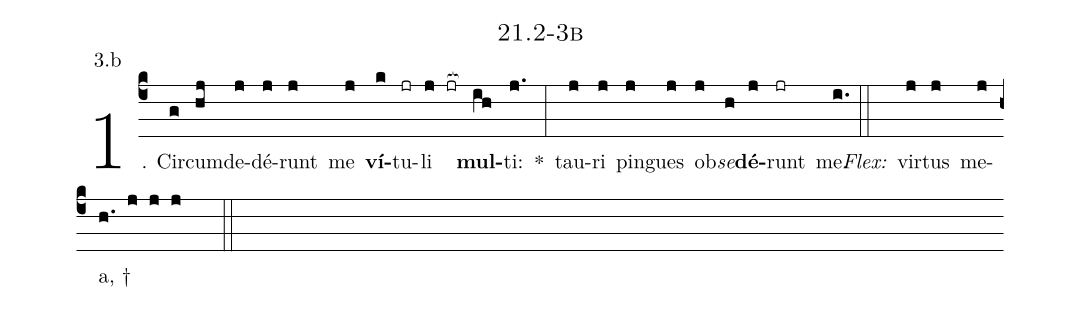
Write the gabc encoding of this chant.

name: 21.2-3b;
annotation: 3.b;
%%
(c4)1. Cir(g)cum(hj)de(j)dé(j)runt(j) me(j) <b>ví</b>(k)tu(jr)li(j jr[ocb:1{]) <b>mul</b>(ih[ocb:0}])ti:(j.) *(:) tau(j)ri(j) pin(j)gues(j) ob(j)<i>se</i>(h)<b>dé</b>(j)runt(jr) me.(i.) (::)
<i>Flex:</i>()  vir(j)tus(j) me(j)a, †(h. j j j  ::)

%E(j) u(j) o(j) u(h) a(j) e.(i.) (::)
